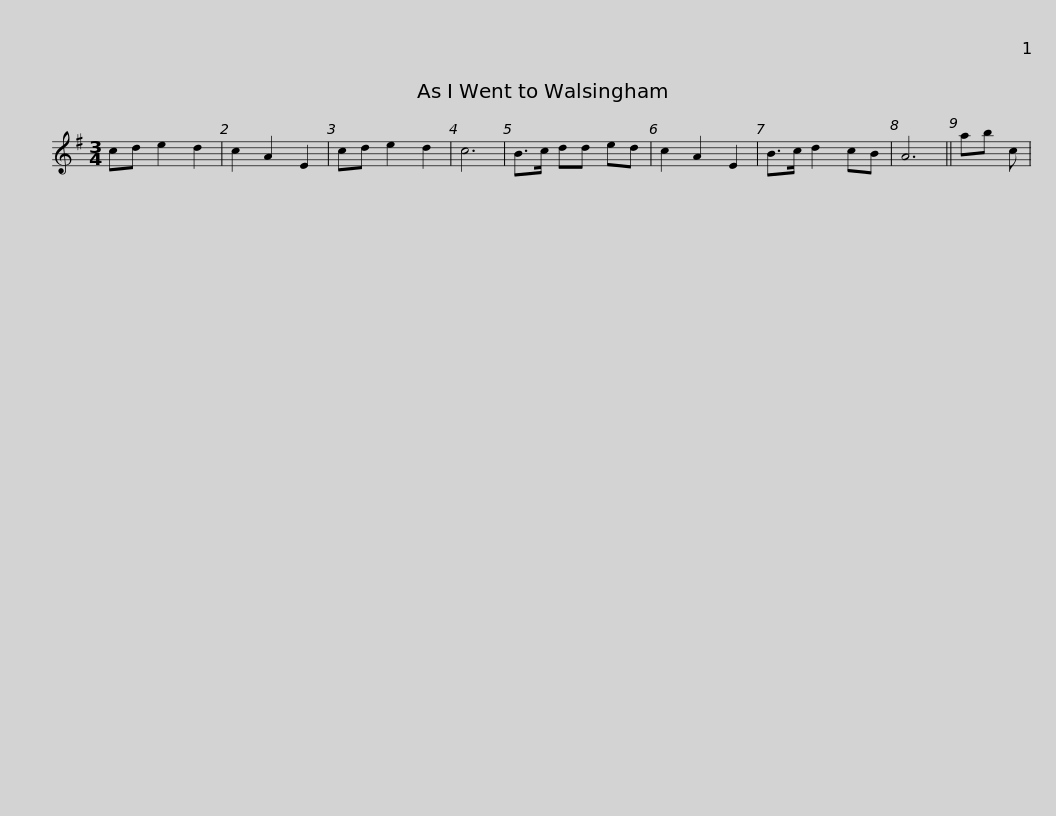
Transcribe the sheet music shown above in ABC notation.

X:1
L:1/8
M:3/4
I:linebreak $
K:G
V:1 treble
V:1
 cd e2 d2 | c2 A2 E2 | cd e2 d2 | c6 | B>c dd ed | %5
 c2 A2 E2 | B>c d2 cB | A6 || ab c | %9
